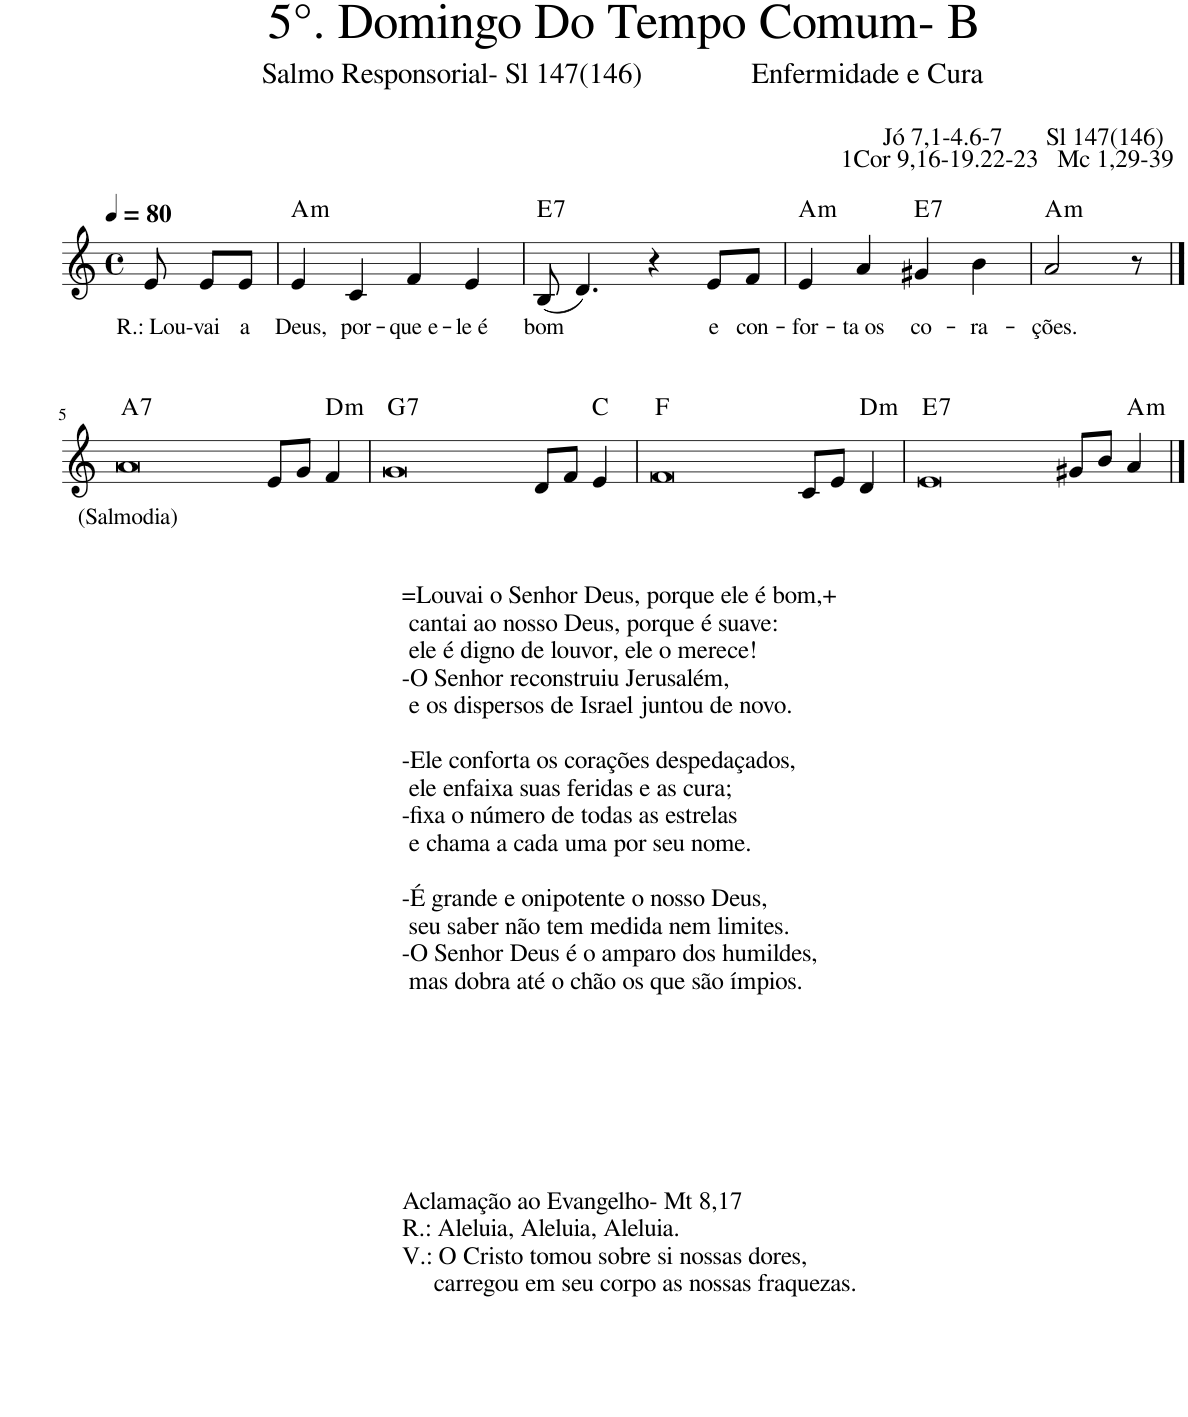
**kern	**text	**harte
*part1	*part1	*part1
*staff1	*staff1	*
*I"Voz	*	*
*I'Vo.	*	*
*clefG2	*	*
*k[]	*	*
*M4/4	*	*
*met(c)	*	*
*MM80	*	*
=	=	=
!	!LO:LY:b	!
8e/	R.: Lou--	.
!	!LO:LY:b	!
8e/L	-vai	.
!	!LO:LY:b	!
8e/J	a	.
=1	=1	=1
!	!LO:LY:b	!LO:H:kt=m
4e/	Deus,	A:min
!	!LO:LY:b	!
4c/	por-	.
!	!LO:LY:b	!
4f/	-que e-	.
!	!LO:LY:b	!
4e/	-le é	.
=2	=2	=2
!	!LO:LY:b	!LO:H:kt=7
(8B/	bom	E:7
4.d/)	.	.
4r	.	.
!	!LO:LY:b	!
8e/L	e	.
!	!LO:LY:b	!
8f/J	con-	.
=3	=3	=3
!	!LO:LY:b	!LO:H:kt=m
4e/	-for-	A:min
!	!LO:LY:b	!
4a/	-ta os	.
!	!LO:LY:b	!LO:H:kt=7
4g#X/	co-	E:7
!	!LO:LY:b	!
4b\	-ra-	.
=4	=4	=4
!	!LO:LY:b	!LO:H:kt=m
2a/	-ções.	A:min
8r	.	.
!!LO:LB:g=z
==5	==5	==5
!LO:TX:b:t==Louvai o Senhor Deus, porque ele é bom,+	!	!
!LO:TX:b:t=cantai ao nosso Deus, porque é suave&colon;	!	!
!LO:TX:b:t=ele é digno de louvor, ele o merece!	!	!
!LO:TX:b:t=-O Senhor reconstruiu Jerusalém,	!	!
!LO:TX:b:t=e os dispersos de Israel juntou de novo.	!	!
!LO:TX:b:t=-Ele conforta os corações despedaçados,	!	!
!LO:TX:b:t=ele enfaixa suas feridas e as cura;	!	!
!LO:TX:b:t=-fixa o número de todas as estrelas	!	!
!LO:TX:b:t=e chama a cada uma por seu nome.	!	!
!LO:TX:b:t=-É grande e onipotente o nosso Deus,	!	!
!LO:TX:b:t=seu saber não tem medida nem limites.	!	!
!LO:TX:b:t=-O Senhor Deus é o amparo dos humildes,	!	!
!LO:TX:b:t=mas dobra até o chão os que são ímpios.	!	!
!LO:TX:b:t=Aclamação ao Evangelho- Mt 8,17	!	!
!LO:TX:b:t=R.&colon; Aleluia, Aleluia, Aleluia.	!	!
!LO:TX:b:t=V.&colon; O Cristo tomou sobre si nossas dores,	!	!
!LO:TX:b:t=carregou em seu corpo as nossas fraquezas.	!	!
!	!LO:LY:b	!LO:H:kt=7
[1a	(Salmodia)	A:7
1ryy	.	.
8e/L	.	.
8g/J	.	.
!	!	!LO:H:kt=m
4f/	.	D:min
=6	=6	=6
!	!	!LO:H:kt=7
[1g	.	G:7
1a]	.	.
8d/L	.	.
8f/J	.	.
4e/	.	C:maj
=7	=7	=7
[1f	.	F:maj
1g]	.	.
8c/L	.	.
8e/J	.	.
!	!	!LO:H:kt=m
4d/	.	D:min
=8	=8	=8
!	!	!LO:H:kt=7
[1e	.	E:7
1f]	.	.
8g#X/L	.	.
8b/J	.	.
!	!	!LO:H:kt=m
4a/	.	A:min
==9	==9	==9
1e]	.	.
=	=	=
*-	*-	*-
